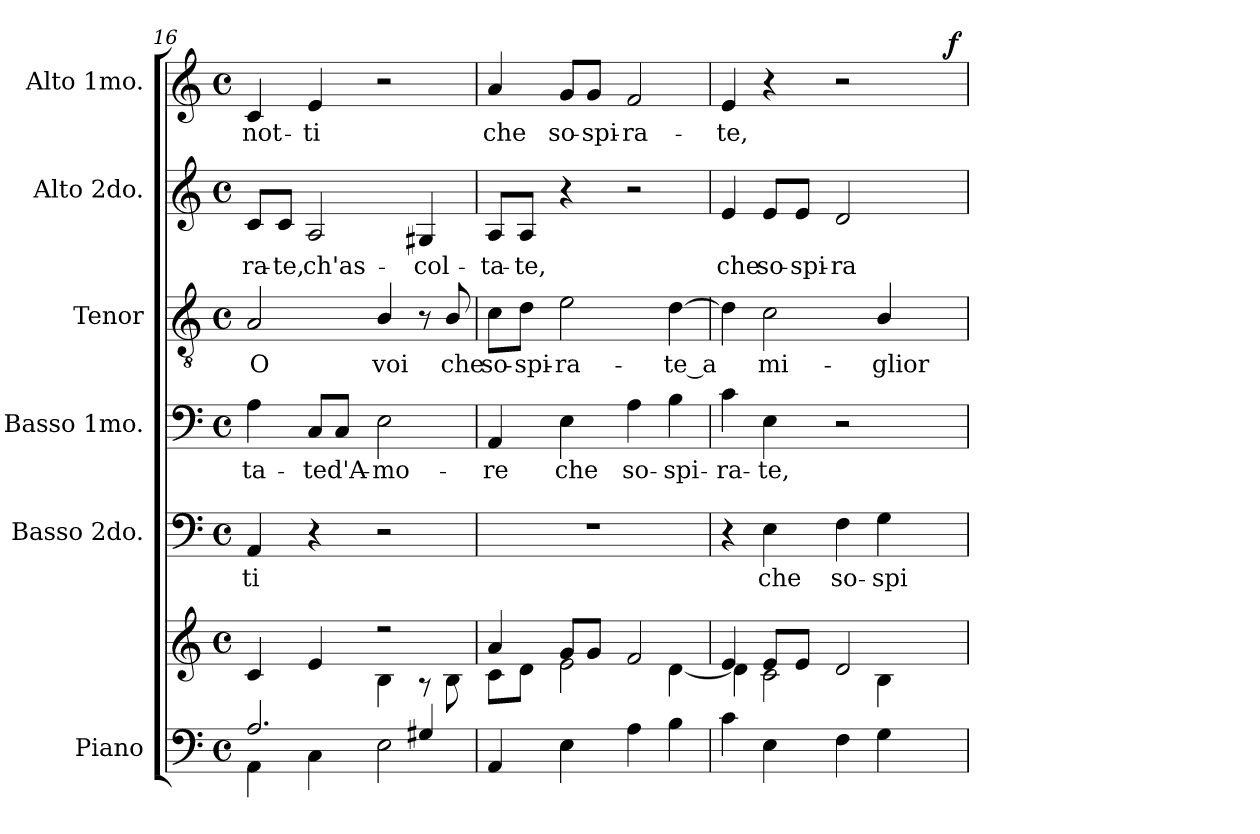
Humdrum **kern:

**kern	**kern	**kern	**text	**kern	**text	**kern	**text	**kern	**text	**kern	**text	**dynam
*part6	*part6	*part5	*part5	*part4	*part4	*part3	*part3	*part2	*part2	*part1	*part1	*part1
*staff7	*staff6	*staff5	*staff5	*staff4	*staff4	*staff3	*staff3	*staff2	*staff2	*staff1	*staff1	*staff1
*I"Piano	*	*I"Basso 2do.	*	*I"Basso 1mo.	*	*I"Tenor	*	*I"Alto 2do.	*	*I"Alto 1mo.	*	*
*I'Pno.	*	*I'B.	*	*I'B.	*	*I'T.	*	*I'A.	*	*I'A.	*	*
*clefF4	*clefG2	*clefF4	*	*clefF4	*	*clefGv2	*	*clefG2	*	*clefG2	*	*
*	*	*	*	*	*	*ITrd7c12	*	*	*	*	*	*
*k[]	*k[]	*k[]	*	*k[]	*	*k[]	*	*k[]	*	*k[]	*	*
*C:	*C:	*C:	*	*C:	*	*C:	*	*C:	*	*C:	*	*
*M4/4	*M4/4	*M4/4	*	*M4/4	*	*M4/4	*	*M4/4	*	*M4/4	*	*
*met(c)	*met(c)	*met(c)	*	*met(c)	*	*met(c)	*	*met(c)	*	*met(c)	*	*
=16	=16	=16	=16	=16	=16	=16	=16	=16	=16	=16	=16	=16
*^	*^	*	*	*	*	*	*	*	*	*	*	*
!	!	!	!	!	!LO:LY:b:color=#000000	!	!	!	!	!	!	!	!	!
!	!	!	!	!	!	!	!LO:LY:b:color=#000000	!	!	!	!	!	!	!
!	!	!	!	!	!	!	!	!	!LO:LY:b:color=#000000	!	!	!	!	!
!	!	!	!	!	!	!	!	!	!	!	!LO:LY:b:color=#000000	!	!	!
!	!	!	!	!	!	!	!	!	!	!	!	!	!LO:LY:b:color=#000000	!
2.Ai/	4AAi\	4ci/	2ryy	4AAi/	-ti	4Ai\	-ta-	2AAi/	O	8ci/L	-ra-	4ci/	not-	.
!	!	!	!	!	!	!	!	!	!	!	!LO:LY:b:color=#000000	!	!	!
.	.	.	.	.	.	.	.	.	.	8ci/J	-te,	.	.	.
!	!	!	!	!	!	!	!LO:LY:b:color=#000000	!	!	!	!	!	!	!
!	!	!	!	!	!	!	!	!	!	!	!LO:LY:b:color=#000000	!	!	!
!	!	!	!	!	!	!	!	!	!	!	!	!	!LO:LY:b:color=#000000	!
.	4Ci\	4ei/	.	4r	.	8Ci/L	-te	.	.	2Ai/	ch'as-	4ei/	-ti	.
!	!	!	!	!	!	!	!LO:LY:b:color=#000000	!	!	!	!	!	!	!
.	.	.	.	.	.	8Ci/J	d'A-	.	.	.	.	.	.	.
!	!	!	!	!	!	!	!LO:LY:b:color=#000000	!	!	!	!	!	!	!
!	!	!	!	!	!	!	!	!	!LO:LY:b:color=#000000	!	!	!	!	!
.	2Ei\	2r	4Bi\	2r	.	2Ei\	-mo-	4BBi/	voi	.	.	2r	.	.
!	!	!	!	!	!	!	!	!	!	!	!LO:LY:b:color=#000000	!	!	!
4G#Xi/	.	.	8r	.	.	.	.	8r	.	4G#Xi/	-col-	.	.	.
!	!	!	!	!	!	!	!	!	!LO:LY:b:color=#000000	!	!	!	!	!
.	.	.	8Bi\	.	.	.	.	8BBi/	che	.	.	.	.	.
=17	=17	=17	=17	=17	=17	=17	=17	=17	=17	=17	=17	=17	=17	=17
!	!	!	!	!	!	!	!LO:LY:b:color=#000000	!	!	!	!	!	!	!
!	!	!	!	!	!	!	!	!	!LO:LY:b:color=#000000	!	!	!	!	!
!	!	!	!	!	!	!	!	!	!	!	!LO:LY:b:color=#000000	!	!	!
!	!	!	!	!	!	!	!	!	!	!	!	!	!LO:LY:b:color=#000000	!
4AAi/	1ryy	4ai/	8ci\L	1r	.	4AAi/	-re	8Ci\L	so-	8Ai/L	-ta-	4ai/	che	.
!	!	!	!	!	!	!	!	!	!LO:LY:b:color=#000000	!	!	!	!	!
!	!	!	!	!	!	!	!	!	!	!	!LO:LY:b:color=#000000	!	!	!
.	.	.	8di\J	.	.	.	.	8Di\J	-spi-	8Ai/J	-te,	.	.	.
!	!	!	!	!	!	!	!LO:LY:b:color=#000000	!	!	!	!	!	!	!
!	!	!	!	!	!	!	!	!	!LO:LY:b:color=#000000	!	!	!	!	!
!	!	!	!	!	!	!	!	!	!	!	!	!	!LO:LY:b:color=#000000	!
4Ei\	.	8gi/L	2ei\	.	.	4Ei\	che	2Ei\	-ra-	4r	.	8gi/L	so-	.
!	!	!	!	!	!	!	!	!	!	!	!	!	!LO:LY:b:color=#000000	!
.	.	8gi/J	.	.	.	.	.	.	.	.	.	8gi/J	-spi-	.
!	!	!	!	!	!	!	!LO:LY:b:color=#000000	!	!	!	!	!	!	!
!	!	!	!	!	!	!	!	!	!	!	!	!	!LO:LY:b:color=#000000	!
4Ai\	.	2fi/	.	.	.	4Ai\	so-	.	.	2r	.	2fi/	-ra-	.
!	!	!	!	!	!	!	!LO:LY:b:color=#000000	!	!	!	!	!	!	!
!	!	!	!	!	!	!	!	!	!LO:LY:b:color=#000000	!	!	!	!	!
4Bi\	.	.	[4di\	.	.	4Bi\	-spi-	[4Di\	-te_a	.	.	.	.	.
*v	*v	*	*	*	*	*	*	*	*	*	*	*	*	*
!!LO:PB:g=z
=18	=18	=18	=18	=18	=18	=18	=18	=18	=18	=18	=18	=18	=18
!	!	!	!	!	!	!LO:LY:b:color=#000000	!	!	!	!	!	!	!
!	!	!	!	!	!	!	!	!	!	!LO:LY:b:color=#000000	!	!	!
!	!	!	!	!	!	!	!	!	!	!	!	!LO:LY:b:color=#000000	!
*	*	*	*	*	*	*	*	*	*	*	*^	*	*
4ci\	4ei/	4di\]	4r	.	4ci\	-ra-	4Di\]	.	4ei/	che	4ei/	2ryy	-te,	.
!	!	!	!	!LO:LY:b:color=#000000	!	!	!	!	!	!	!	!	!	!
!	!	!	!	!	!	!LO:LY:b:color=#000000	!	!	!	!	!	!	!	!
!	!	!	!	!	!	!	!	!LO:LY:b:color=#000000	!	!	!	!	!	!
!	!	!	!	!	!	!	!	!	!	!LO:LY:b:color=#000000	!	!	!	!
4Ei\	8ei/L	2ci\	4Ei\	che	4Ei\	-te,	2Ci\	mi-	8ei/L	so-	4r	.	.	.
!	!	!	!	!	!	!	!	!	!	!LO:LY:b:color=#000000	!	!	!	!
.	8ei/J	.	.	.	.	.	.	.	8ei/J	-spi-	.	.	.	.
!	!	!	!	!LO:LY:b:color=#000000	!	!	!	!	!	!	!	!	!	!
!	!	!	!	!	!	!	!	!	!	!LO:LY:b:color=#000000	!	!	!	!
4Fi\	2di/	.	4Fi\	so-	2r	.	.	.	2di/	-ra-	2r	4ryy	.	.
!	!	!	!	!LO:LY:b:color=#000000	!	!	!	!	!	!	!	!	!	!
!	!	!	!	!	!	!	!	!LO:LY:b:color=#000000	!	!	!	!	!	!
4Gi\	.	4Bi\	4Gi\	-spi-	.	.	4BBi/	-glior	.	.	.	8ryy	.	.
.	.	.	.	.	.	.	.	.	.	.	.	16ryy	.	.
.	.	.	.	.	.	.	.	.	.	.	.	32ryy	.	.
.	.	.	.	.	.	.	.	.	.	.	.	64ryy	.	.
.	.	.	.	.	.	.	.	.	.	.	.	128...ryy	.	.
.	.	.	.	.	.	.	.	.	.	.	.	1024ryy	.	f
*	*v	*v	*	*	*	*	*	*	*	*	*v	*v	*	*
=	=	=	=	=	=	=	=	=	=	=	=	=
*-	*-	*-	*-	*-	*-	*-	*-	*-	*-	*-	*-	*-
